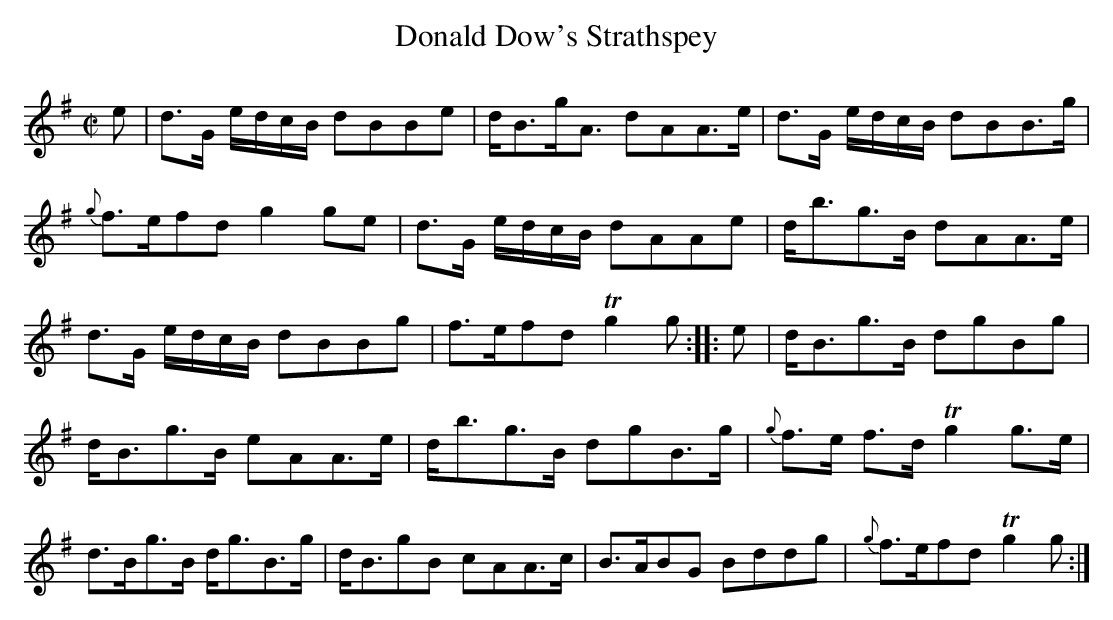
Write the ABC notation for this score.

X:1
T:Donald Dow's Strathspey
M:C|
L:1/8
K:G
e|d>G e/d/c/B/ dBBe|d<Bg<A dAA>e|d>G e/d/c/B/ dBB>g|
{g}f>efd g2 ge|d>G e/d/c/B/ dAAe|d<bg>B dAA>e|
d>G e/d/c/B/ dBBg|f>efd Tg2g::e|d<Bg>B dgBg|
d<Bg>B eAA>e|d<bg>B dgB>g|{g}f>e f>d Tg2 g>e|
d>Bg>B d<gB>g|d<BgB cAA>c|B>ABG Bddg|{g}f>efd Tg2g:|
